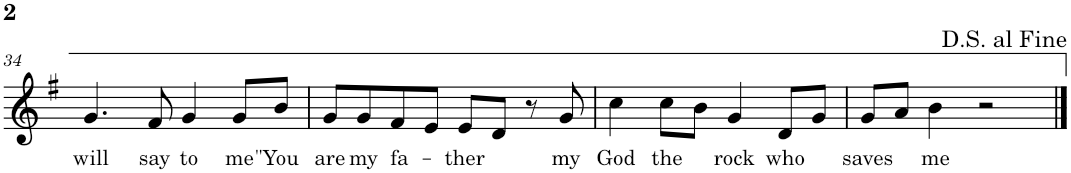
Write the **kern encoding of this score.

**kern	**text
*part1	*part1
*staff1	*staff1
*I"Soprano	*
*I'S.	*
!!LO:PB:g=z
*clefG2	*
*k[f#]	*
*M4/4	*
*met(c)	*
=34	=34
!	!LO:LY:b
4.g/	will
!	!LO:LY:b
8f#/	say
!	!LO:LY:b
4g/	to
!	!LO:LY:b
8g/L	me
!	!LO:LY:b
8b/J	"You
=35	=35
!	!LO:LY:b
8g/L	are
!	!LO:LY:b
8g/	my
!	!LO:LY:b
8f#/	fa-
8e/J	.
!	!LO:LY:b
8e/L	-ther
8d/J	.
8r	.
!	!LO:LY:b
8g/	my
=36	=36
!	!LO:LY:b
4cc\	God
!	!LO:LY:b
8cc\L	the
8b\J	.
!	!LO:LY:b
4g/	rock
!	!LO:LY:b
8d/L	who
8g/J	.
=37	=37
!	!LO:LY:b
8g/L	saves
8a/J	.
!	!LO:LY:b
4b\	me
2r	.
==	==
*-	*-
